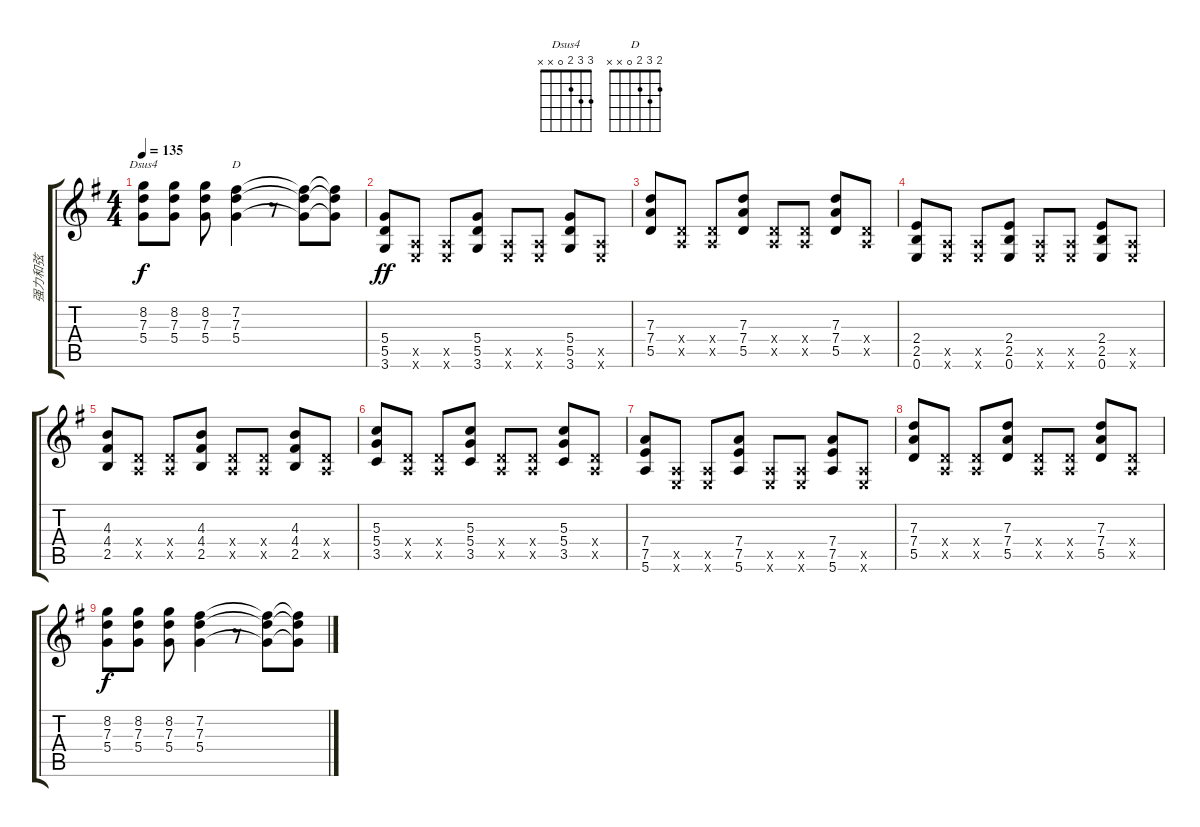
\track ("强力和弦" "强力和弦") {instrument distortionguitar}
\staff {score tabs}
\tuning (E4 B3 G3 D3 A2 E2) {hide}
\chord ("Dsus4" 3 3 2 0 x x)
\chord ("D" 2 3 2 0 x x)
\ts (4 4)
\tempo 135
\clef g2
\ks g
(8.2 7.3 5.4).8{ch "Dsus4" dy f volume 11} (8.2 7.3 5.4).8 (8.2 7.3 5.4).8 (7.2 7.3 5.4).4{ch "D"} r.8 (7.2{t} 7.3{t} 5.4{t}).8 (7.2{t} 7.3{t} 5.4{t}).8 |
(5.4 5.5 3.6).8{dy ff volume 9} (0.5{x} 0.6{x}).8 (0.5{x} 0.6{x}).8 (5.4 5.5 3.6).8 (0.5{x} 0.6{x}).8 (0.5{x} 0.6{x}).8 (5.4 5.5 3.6).8 (0.5{x} 0.6{x}).8 |
(7.3 7.4 5.5).8 (0.4{x} 0.5{x}).8 (0.4{x} 0.5{x}).8 (7.3 7.4 5.5).8 (0.4{x} 0.5{x}).8 (0.4{x} 0.5{x}).8 (7.3 7.4 5.5).8 (0.4{x} 0.5{x}).8 |
(2.4 2.5 0.6).8 (0.5{x} 0.6{x}).8 (0.5{x} 0.6{x}).8 (2.4 2.5 0.6).8 (0.5{x} 0.6{x}).8 (0.5{x} 0.6{x}).8 (2.4 2.5 0.6).8 (0.5{x} 0.6{x}).8 |
(4.3 4.4 2.5).8 (0.4{x} 0.5{x}).8 (0.4{x} 0.5{x}).8 (4.3 4.4 2.5).8 (0.4{x} 0.5{x}).8 (0.4{x} 0.5{x}).8 (4.3 4.4 2.5).8 (0.4{x} 0.5{x}).8 |
(5.3 5.4 3.5).8 (0.4{x} 0.5{x}).8 (0.4{x} 0.5{x}).8 (5.3 5.4 3.5).8 (0.4{x} 0.5{x}).8 (0.4{x} 0.5{x}).8 (5.3 5.4 3.5).8 (0.4{x} 0.5{x}).8 |
(7.4 7.5 5.6).8 (0.5{x} 0.6{x}).8 (0.5{x} 0.6{x}).8 (7.4 7.5 5.6).8 (0.5{x} 0.6{x}).8 (0.5{x} 0.6{x}).8 (7.4 7.5 5.6).8 (0.5{x} 0.6{x}).8 |
(7.3 7.4 5.5).8 (0.4{x} 0.5{x}).8 (0.4{x} 0.5{x}).8 (7.3 7.4 5.5).8 (0.4{x} 0.5{x}).8 (0.4{x} 0.5{x}).8 (7.3 7.4 5.5).8 (0.4{x} 0.5{x}).8 |
(8.2 7.3 5.4).8{dy f volume 11} (8.2 7.3 5.4).8 (8.2 7.3 5.4).8 (7.2 7.3 5.4).4 r.8 (7.2{t} 7.3{t} 5.4{t}).8 (7.2{t} 7.3{t} 5.4{t}).8
